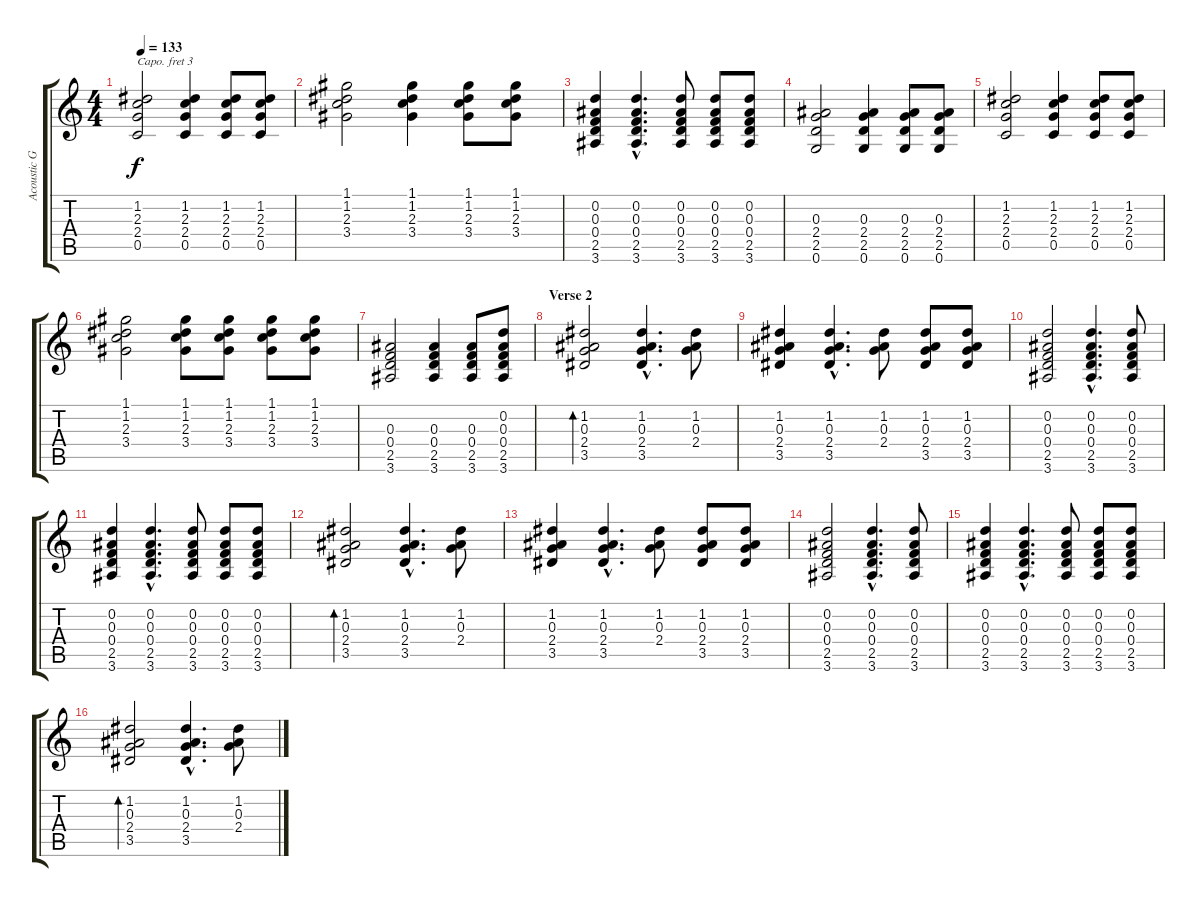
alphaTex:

\track ("Acoustic Guitar" "Acoustic G") {instrument acousticguitarsteel}
\staff {score tabs}
\capo 3
\tuning (E4 B3 G3 D3 A2 E2) {hide}
\ts (4 4)
\tempo 133
\clef g2
\ks c
(1.2 2.3 2.4 0.5).2{dy f} (1.2 2.3 2.4 0.5).4 (1.2 2.3 2.4 0.5).8 (1.2 2.3 2.4 0.5).8 |
(1.1 1.2 2.3 3.4).2 (1.1 1.2 2.3 3.4).4 (1.1 1.2 2.3 3.4).8 (1.1 1.2 2.3 3.4).8 |
(0.2 0.3 0.4 2.5 3.6).4 (0.2{hac} 0.3{hac} 0.4{hac} 2.5{hac} 3.6{hac}).4{d} (0.2 0.3 0.4 2.5 3.6).8 (0.2 0.3 0.4 2.5 3.6).8 (0.2 0.3 0.4 2.5 3.6).8 |
(0.3 2.4 2.5 0.6).2 (0.3 2.4 2.5 0.6).4 (0.3 2.4 2.5 0.6).8 (0.3 2.4 2.5 0.6).8 |
(1.2 2.3 2.4 0.5).2 (1.2 2.3 2.4 0.5).4 (1.2 2.3 2.4 0.5).8 (1.2 2.3 2.4 0.5).8 |
(1.1 1.2 2.3 3.4).2 (1.1 1.2 2.3 3.4).8 (1.1 1.2 2.3 3.4).8 (1.1 1.2 2.3 3.4).8 (1.1 1.2 2.3 3.4).8 |
(0.3 0.4 2.5 3.6).2 (0.3 0.4 2.5 3.6).4 (0.3 0.4 2.5 3.6).8 (0.2 0.3 0.4 2.5 3.6).8 |
\section ("" "Verse 2")
(1.2 0.3 2.4 3.5).2{bd 60} (1.2{hac} 0.3{hac} 2.4{hac} 3.5{hac}).4{d} (1.2 0.3 2.4).8 |
(1.2 0.3 2.4 3.5).4 (1.2{hac} 0.3{hac} 2.4{hac} 3.5{hac}).4{d} (1.2 0.3 2.4).8 (1.2 0.3 2.4 3.5).8 (1.2 0.3 2.4 3.5).8 |
(0.2 0.3 0.4 2.5 3.6).2 (0.2{hac} 0.3{hac} 0.4{hac} 2.5{hac} 3.6{hac}).4{d} (0.2 0.3 0.4 2.5 3.6).8 |
(0.2 0.3 0.4 2.5 3.6).4 (0.2{hac} 0.3{hac} 0.4{hac} 2.5{hac} 3.6{hac}).4{d} (0.2 0.3 0.4 2.5 3.6).8 (0.2 0.3 0.4 2.5 3.6).8 (0.2 0.3 0.4 2.5 3.6).8 |
(1.2 0.3 2.4 3.5).2{bd 60} (1.2{hac} 0.3{hac} 2.4{hac} 3.5{hac}).4{d} (1.2 0.3 2.4).8 |
(1.2 0.3 2.4 3.5).4 (1.2{hac} 0.3{hac} 2.4{hac} 3.5{hac}).4{d} (1.2 0.3 2.4).8 (1.2 0.3 2.4 3.5).8 (1.2 0.3 2.4 3.5).8 |
(0.2 0.3 0.4 2.5 3.6).2 (0.2{hac} 0.3{hac} 0.4{hac} 2.5{hac} 3.6{hac}).4{d} (0.2 0.3 0.4 2.5 3.6).8 |
(0.2 0.3 0.4 2.5 3.6).4 (0.2{hac} 0.3{hac} 0.4{hac} 2.5{hac} 3.6{hac}).4{d} (0.2 0.3 0.4 2.5 3.6).8 (0.2 0.3 0.4 2.5 3.6).8 (0.2 0.3 0.4 2.5 3.6).8 |
(1.2 0.3 2.4 3.5).2{bd 60} (1.2{hac} 0.3{hac} 2.4{hac} 3.5{hac}).4{d} (1.2 0.3 2.4).8
